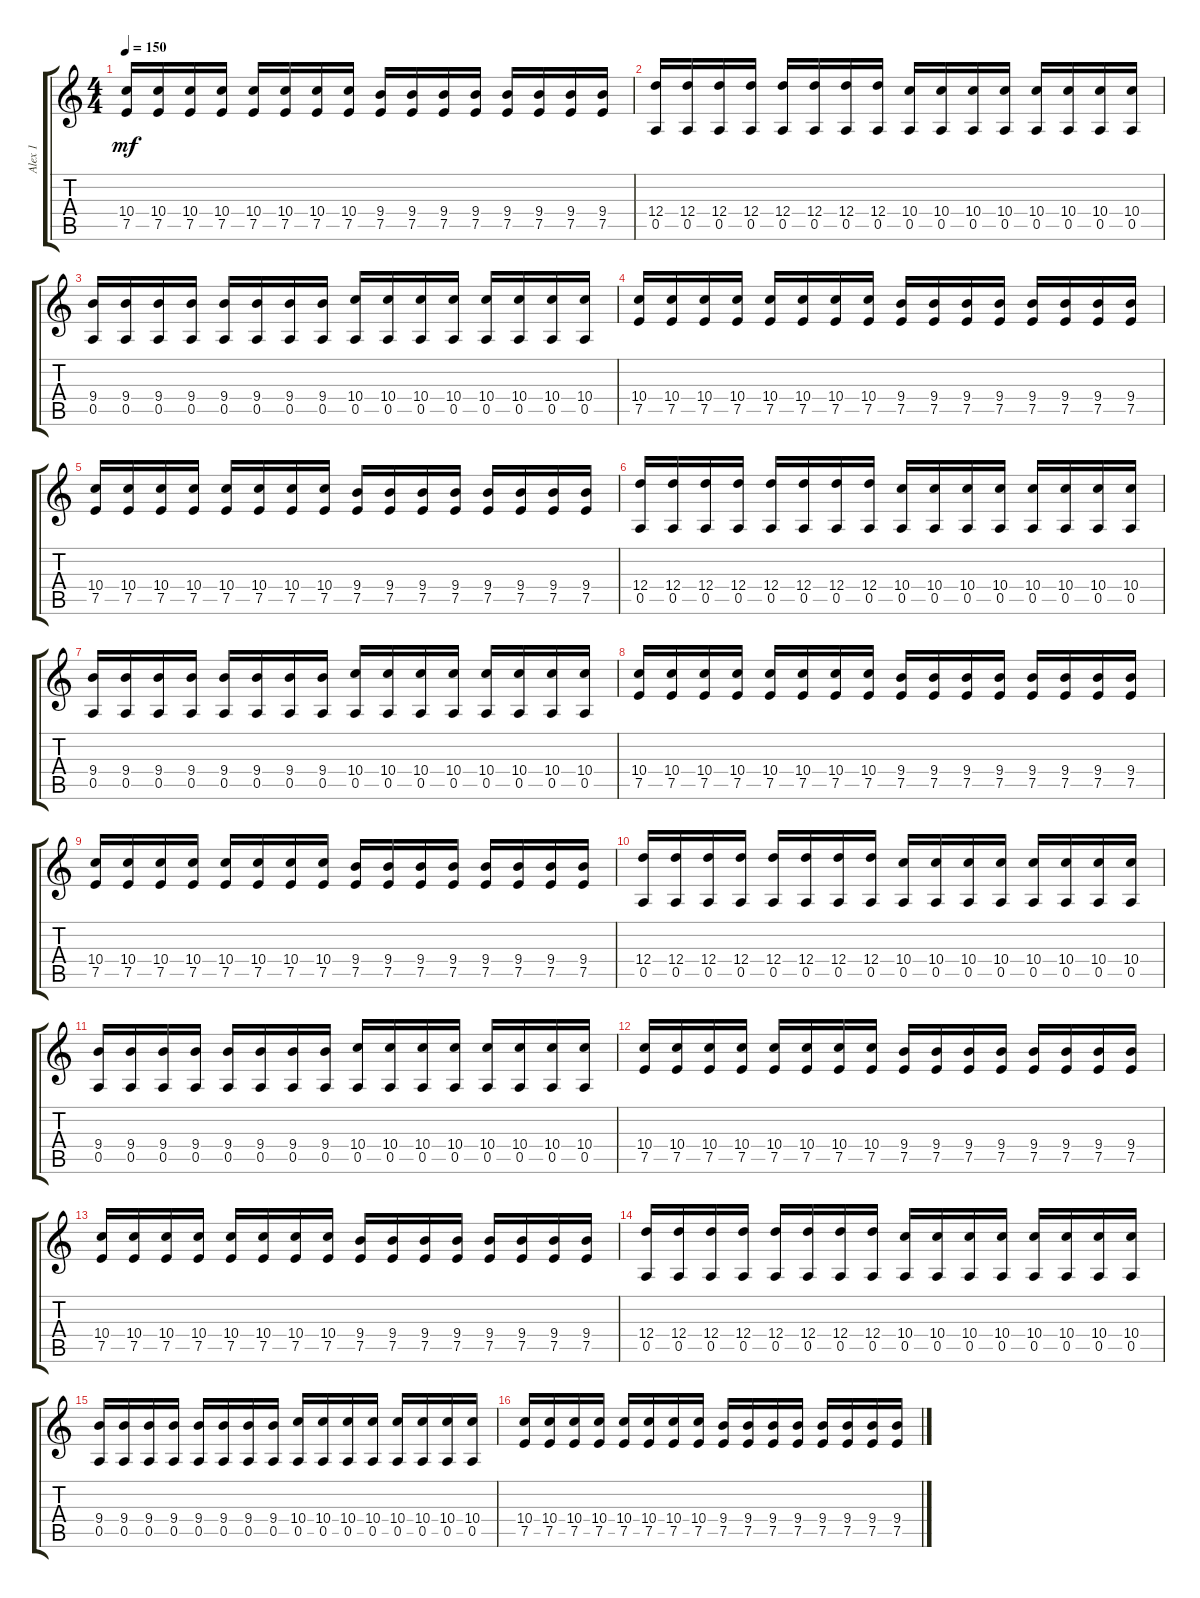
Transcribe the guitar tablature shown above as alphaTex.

\track ("Alex 1" "Alex 1") {instrument distortionguitar}
\staff {score tabs}
\tuning (E4 B3 G3 D3 A2 E2) {hide}
\ts (4 4)
\tempo 150
\clef g2
\ks c
(10.4 7.5).16{dy mf} (10.4 7.5).16 (10.4 7.5).16 (10.4 7.5).16 (10.4 7.5).16 (10.4 7.5).16 (10.4 7.5).16 (10.4 7.5).16 (9.4 7.5).16 (9.4 7.5).16 (9.4 7.5).16 (9.4 7.5).16 (9.4 7.5).16 (9.4 7.5).16 (9.4 7.5).16 (9.4 7.5).16 |
(12.4 0.5).16 (12.4 0.5).16 (12.4 0.5).16 (12.4 0.5).16 (12.4 0.5).16 (12.4 0.5).16 (12.4 0.5).16 (12.4 0.5).16 (10.4 0.5).16 (10.4 0.5).16 (10.4 0.5).16 (10.4 0.5).16 (10.4 0.5).16 (10.4 0.5).16 (10.4 0.5).16 (10.4 0.5).16 |
(9.4 0.5).16 (9.4 0.5).16 (9.4 0.5).16 (9.4 0.5).16 (9.4 0.5).16 (9.4 0.5).16 (9.4 0.5).16 (9.4 0.5).16 (10.4 0.5).16 (10.4 0.5).16 (10.4 0.5).16 (10.4 0.5).16 (10.4 0.5).16 (10.4 0.5).16 (10.4 0.5).16 (10.4 0.5).16 |
(10.4 7.5).16 (10.4 7.5).16 (10.4 7.5).16 (10.4 7.5).16 (10.4 7.5).16 (10.4 7.5).16 (10.4 7.5).16 (10.4 7.5).16 (9.4 7.5).16 (9.4 7.5).16 (9.4 7.5).16 (9.4 7.5).16 (9.4 7.5).16 (9.4 7.5).16 (9.4 7.5).16 (9.4 7.5).16 |
(10.4 7.5).16 (10.4 7.5).16 (10.4 7.5).16 (10.4 7.5).16 (10.4 7.5).16 (10.4 7.5).16 (10.4 7.5).16 (10.4 7.5).16 (9.4 7.5).16 (9.4 7.5).16 (9.4 7.5).16 (9.4 7.5).16 (9.4 7.5).16 (9.4 7.5).16 (9.4 7.5).16 (9.4 7.5).16 |
(12.4 0.5).16 (12.4 0.5).16 (12.4 0.5).16 (12.4 0.5).16 (12.4 0.5).16 (12.4 0.5).16 (12.4 0.5).16 (12.4 0.5).16 (10.4 0.5).16 (10.4 0.5).16 (10.4 0.5).16 (10.4 0.5).16 (10.4 0.5).16 (10.4 0.5).16 (10.4 0.5).16 (10.4 0.5).16 |
(9.4 0.5).16 (9.4 0.5).16 (9.4 0.5).16 (9.4 0.5).16 (9.4 0.5).16 (9.4 0.5).16 (9.4 0.5).16 (9.4 0.5).16 (10.4 0.5).16 (10.4 0.5).16 (10.4 0.5).16 (10.4 0.5).16 (10.4 0.5).16 (10.4 0.5).16 (10.4 0.5).16 (10.4 0.5).16 |
(10.4 7.5).16 (10.4 7.5).16 (10.4 7.5).16 (10.4 7.5).16 (10.4 7.5).16 (10.4 7.5).16 (10.4 7.5).16 (10.4 7.5).16 (9.4 7.5).16 (9.4 7.5).16 (9.4 7.5).16 (9.4 7.5).16 (9.4 7.5).16 (9.4 7.5).16 (9.4 7.5).16 (9.4 7.5).16 |
(10.4 7.5).16 (10.4 7.5).16 (10.4 7.5).16 (10.4 7.5).16 (10.4 7.5).16 (10.4 7.5).16 (10.4 7.5).16 (10.4 7.5).16 (9.4 7.5).16 (9.4 7.5).16 (9.4 7.5).16 (9.4 7.5).16 (9.4 7.5).16 (9.4 7.5).16 (9.4 7.5).16 (9.4 7.5).16 |
(12.4 0.5).16 (12.4 0.5).16 (12.4 0.5).16 (12.4 0.5).16 (12.4 0.5).16 (12.4 0.5).16 (12.4 0.5).16 (12.4 0.5).16 (10.4 0.5).16 (10.4 0.5).16 (10.4 0.5).16 (10.4 0.5).16 (10.4 0.5).16 (10.4 0.5).16 (10.4 0.5).16 (10.4 0.5).16 |
(9.4 0.5).16 (9.4 0.5).16 (9.4 0.5).16 (9.4 0.5).16 (9.4 0.5).16 (9.4 0.5).16 (9.4 0.5).16 (9.4 0.5).16 (10.4 0.5).16 (10.4 0.5).16 (10.4 0.5).16 (10.4 0.5).16 (10.4 0.5).16 (10.4 0.5).16 (10.4 0.5).16 (10.4 0.5).16 |
(10.4 7.5).16 (10.4 7.5).16 (10.4 7.5).16 (10.4 7.5).16 (10.4 7.5).16 (10.4 7.5).16 (10.4 7.5).16 (10.4 7.5).16 (9.4 7.5).16 (9.4 7.5).16 (9.4 7.5).16 (9.4 7.5).16 (9.4 7.5).16 (9.4 7.5).16 (9.4 7.5).16 (9.4 7.5).16 |
(10.4 7.5).16 (10.4 7.5).16 (10.4 7.5).16 (10.4 7.5).16 (10.4 7.5).16 (10.4 7.5).16 (10.4 7.5).16 (10.4 7.5).16 (9.4 7.5).16 (9.4 7.5).16 (9.4 7.5).16 (9.4 7.5).16 (9.4 7.5).16 (9.4 7.5).16 (9.4 7.5).16 (9.4 7.5).16 |
(12.4 0.5).16 (12.4 0.5).16 (12.4 0.5).16 (12.4 0.5).16 (12.4 0.5).16 (12.4 0.5).16 (12.4 0.5).16 (12.4 0.5).16 (10.4 0.5).16 (10.4 0.5).16 (10.4 0.5).16 (10.4 0.5).16 (10.4 0.5).16 (10.4 0.5).16 (10.4 0.5).16 (10.4 0.5).16 |
(9.4 0.5).16 (9.4 0.5).16 (9.4 0.5).16 (9.4 0.5).16 (9.4 0.5).16 (9.4 0.5).16 (9.4 0.5).16 (9.4 0.5).16 (10.4 0.5).16 (10.4 0.5).16 (10.4 0.5).16 (10.4 0.5).16 (10.4 0.5).16 (10.4 0.5).16 (10.4 0.5).16 (10.4 0.5).16 |
(10.4 7.5).16 (10.4 7.5).16 (10.4 7.5).16 (10.4 7.5).16 (10.4 7.5).16 (10.4 7.5).16 (10.4 7.5).16 (10.4 7.5).16 (9.4 7.5).16 (9.4 7.5).16 (9.4 7.5).16 (9.4 7.5).16 (9.4 7.5).16 (9.4 7.5).16 (9.4 7.5).16 (9.4 7.5).16
